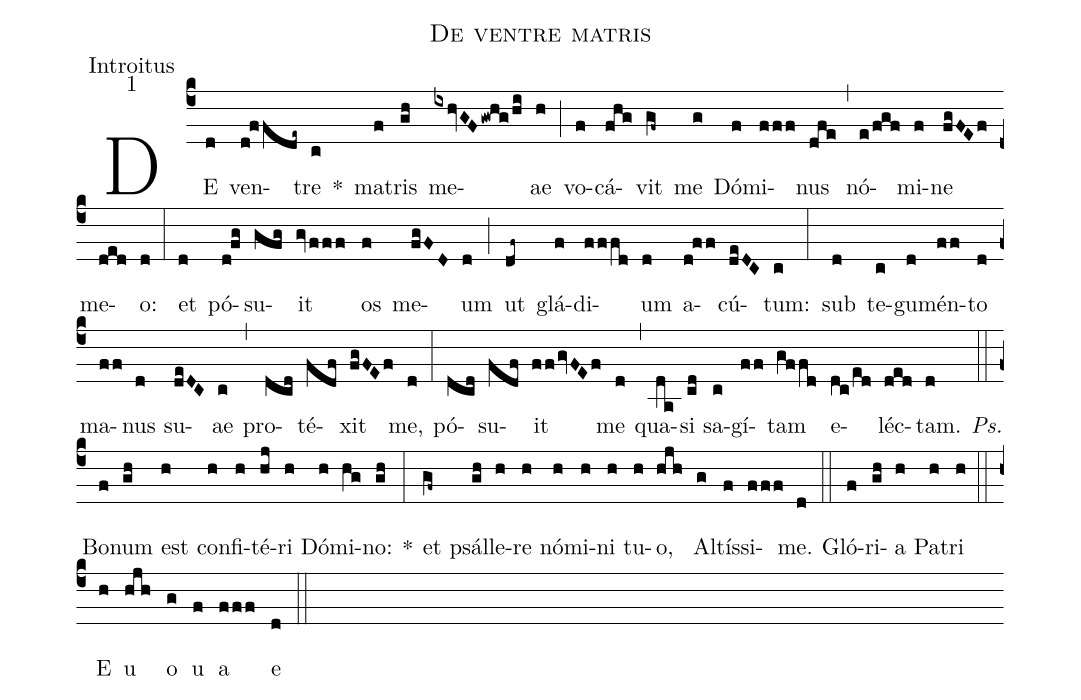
name:De ventre matris;
office-part:Introitus;
mode:1;
%%
(c4) DE(d) ven(d!ffde~)tre(c) *() ma(f)tris(gh) me(ixhvGFgwhg/hi)ae(h) (;) vo(f)cá(fhg)vit(gf~) me(g) Dó(f)mi(fff)nus(dfe) (,) nó(e/fgf)mi(f)ne(fgFEf) me(ded)o:(d) (:) et(d) pó(d!fg)su(gfg)it(gv/fff) os(f) me(fgFD)um(d) (;) ut(df~) glá(f)di(fffd)um(d) a(d!ff)cú(deDC)tum:(c) (:) sub(d) te(c)gu(d)mén(ff)to(d) ma(ff)nus(d) su(deDC)ae(c) (,) pro(dcd)té(fdf)xit(fgFEf) me,(d) (:) pó(dcd)su(fdf)it(ffgvFEf) me(d) (,) qua(da)si(cd) sa(c)gí(ff)tam(gffd) e(dc/ed)léc(ded)tam.(d) <i>Ps.</i>(::) Bo(f)num(gh) est(h) con(h)fi(h)té(hj)ri(h) Dó(h)mi(hg)no:(gh) *(:) et(gf~) psál(gh)le(h)re(h) nó(h)mi(h)ni(h) tu(h)o,(hjh) Al(g)tís(f)si(fff)me.(d) (::) Gló(f)ri(gh)a(h) Pa(h)tri(h) (::) E(h) u(hjh) o(g) u(f) a(fff) e(d) (::)
